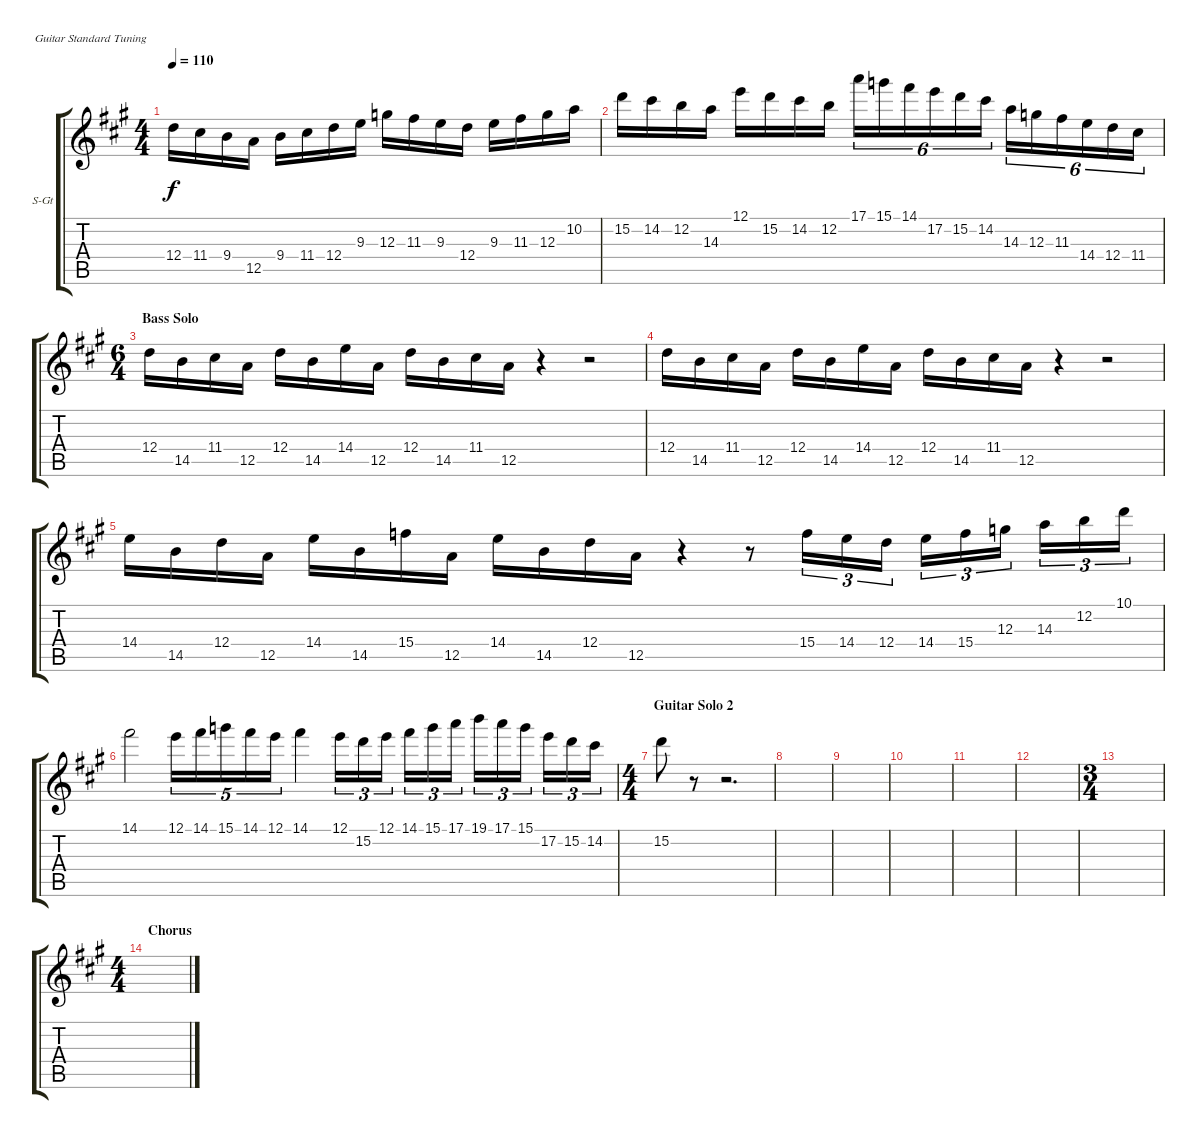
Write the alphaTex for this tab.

\bracketExtendMode groupsimilarinstruments
\firstSystemTrackNameOrientation horizontal
\otherSystemsTrackNameOrientation horizontal
\track ("Synth" "S-Gt") {instrument stringensemble1}
\staff {score tabs}
\tuning (E4 B3 G3 D3 A2 E2)
\displaytranspose 12
\ts (4 4)
\tempo 110
\clef g2
\ks a
12.4.16{dy f} 11.4.16 9.4.16 12.5.16 9.4.16 11.4.16 12.4.16 9.3.16 12.3.16 11.3.16 9.3.16 12.4.16 9.3.16 11.3.16 12.3.16 10.2.16 |
15.2.16 14.2.16 12.2.16 14.3.16 12.1.16 15.2.16 14.2.16 12.2.16 17.1.16{tu (6 4)} 15.1.16{tu (6 4)} 14.1.16{tu (6 4)} 17.2.16{tu (6 4)} 15.2.16{tu (6 4)} 14.2.16{tu (6 4)} 14.3.16{tu (6 4)} 12.3.16{tu (6 4)} 11.3.16{tu (6 4)} 14.4.16{tu (6 4)} 12.4.16{tu (6 4)} 11.4.16{tu (6 4)} |
\ts (6 4)
\section ("" "Bass Solo")
12.4.16 14.5.16 11.4.16 12.5.16 12.4.16 14.5.16 14.4.16 12.5.16 12.4.16 14.5.16 11.4.16 12.5.16 r.4 r.2 |
12.4.16 14.5.16 11.4.16 12.5.16 12.4.16 14.5.16 14.4.16 12.5.16 12.4.16 14.5.16 11.4.16 12.5.16 r.4 r.2 |
14.4.16 14.5.16 12.4.16 12.5.16 14.4.16 14.5.16 15.4.16 12.5.16 14.4.16 14.5.16 12.4.16 12.5.16 r.4 r.8 15.4.16{tu (3 2)} 14.4.16{tu (3 2)} 12.4.16{tu (3 2)} 14.4.16{tu (3 2)} 15.4.16{tu (3 2)} 12.3.16{tu (3 2)} 14.3.16{tu (3 2)} 12.2.16{tu (3 2)} 10.1.16{tu (3 2)} |
14.1.2 12.1.16{tu (5 4)} 14.1.16{tu (5 4)} 15.1.16{tu (5 4)} 14.1.16{tu (5 4)} 12.1.16{tu (5 4)} 14.1.4 12.1.16{tu (3 2)} 15.2.16{tu (3 2)} 12.1.16{tu (3 2)} 14.1.16{tu (3 2)} 15.1.16{tu (3 2)} 17.1.16{tu (3 2)} 19.1.16{tu (3 2)} 17.1.16{tu (3 2)} 15.1.16{tu (3 2)} 17.2.16{tu (3 2)} 15.2.16{tu (3 2)} 14.2.16{tu (3 2)} |
\ts (4 4)
\section ("" "Guitar Solo 2")
15.2.8 r.8 r.2{d} |
|
|
|
|
|
\ts (3 4)
|
\ts (4 4)
\section ("" "Chorus")
